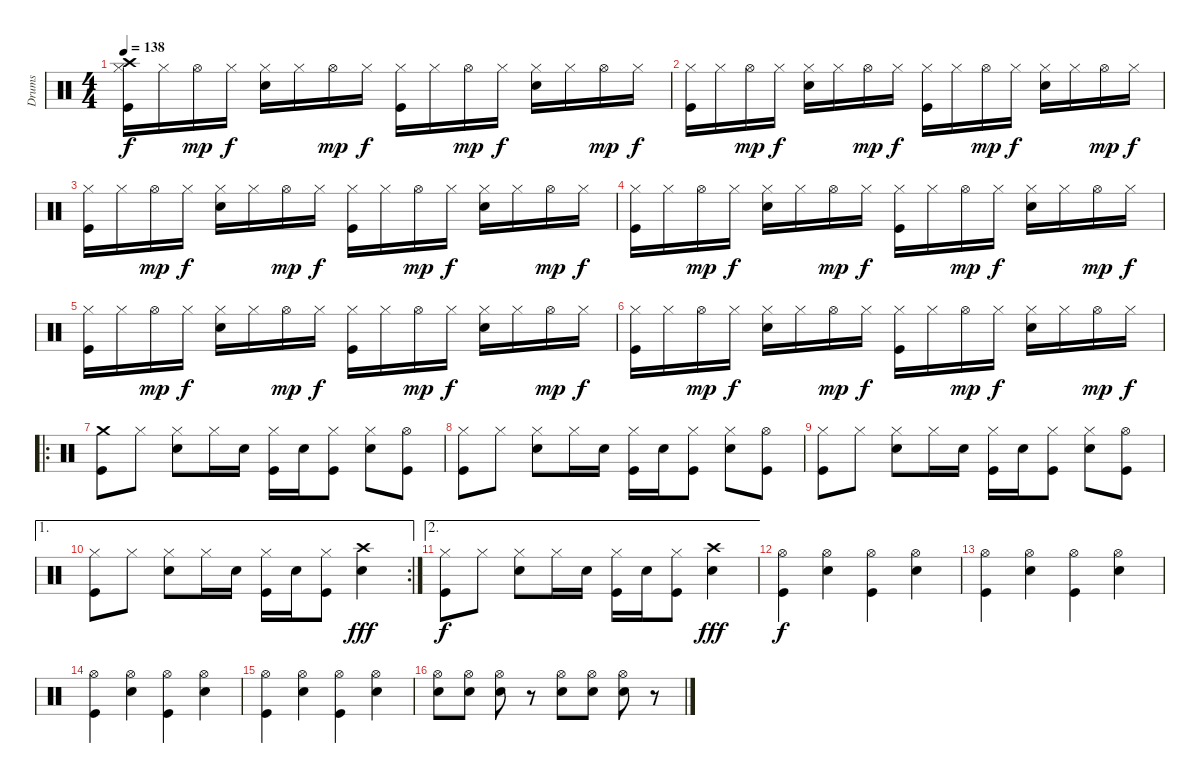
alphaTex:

\track ("Drums" "Drums") {instrument percussion}
\staff {score}
\articulation defaults
\ts (4 4)
\tempo 138
\clef neutral
\ks c
("Hi-Hat (closed)" "Kick (hit)" "Crash high (hit)").16{dy f} "Hi-Hat (closed)".16 "Hi-Hat (open)".16{dy mp} "Hi-Hat (closed)".16{dy f} ("Hi-Hat (closed)" "Snare (hit) 2").16 "Hi-Hat (closed)".16 "Hi-Hat (open)".16{dy mp} "Hi-Hat (closed)".16{dy f} ("Hi-Hat (closed)" "Kick (hit)").16 "Hi-Hat (closed)".16 "Hi-Hat (open)".16{dy mp} "Hi-Hat (closed)".16{dy f} ("Hi-Hat (closed)" "Snare (hit) 2").16 "Hi-Hat (closed)".16 "Hi-Hat (open)".16{dy mp} "Hi-Hat (closed)".16{dy f} |
("Hi-Hat (closed)" "Kick (hit)").16 "Hi-Hat (closed)".16 "Hi-Hat (open)".16{dy mp} "Hi-Hat (closed)".16{dy f} ("Hi-Hat (closed)" "Snare (hit) 2").16 "Hi-Hat (closed)".16 "Hi-Hat (open)".16{dy mp} "Hi-Hat (closed)".16{dy f} ("Hi-Hat (closed)" "Kick (hit)").16 "Hi-Hat (closed)".16 "Hi-Hat (open)".16{dy mp} "Hi-Hat (closed)".16{dy f} ("Hi-Hat (closed)" "Snare (hit) 2").16 "Hi-Hat (closed)".16 "Hi-Hat (open)".16{dy mp} "Hi-Hat (closed)".16{dy f} |
("Hi-Hat (closed)" "Kick (hit)").16 "Hi-Hat (closed)".16 "Hi-Hat (open)".16{dy mp} "Hi-Hat (closed)".16{dy f} ("Hi-Hat (closed)" "Snare (hit) 2").16 "Hi-Hat (closed)".16 "Hi-Hat (open)".16{dy mp} "Hi-Hat (closed)".16{dy f} ("Hi-Hat (closed)" "Kick (hit)").16 "Hi-Hat (closed)".16 "Hi-Hat (open)".16{dy mp} "Hi-Hat (closed)".16{dy f} ("Hi-Hat (closed)" "Snare (hit) 2").16 "Hi-Hat (closed)".16 "Hi-Hat (open)".16{dy mp} "Hi-Hat (closed)".16{dy f} |
("Hi-Hat (closed)" "Kick (hit)").16 "Hi-Hat (closed)".16 "Hi-Hat (open)".16{dy mp} "Hi-Hat (closed)".16{dy f} ("Hi-Hat (closed)" "Snare (hit) 2").16 "Hi-Hat (closed)".16 "Hi-Hat (open)".16{dy mp} "Hi-Hat (closed)".16{dy f} ("Hi-Hat (closed)" "Kick (hit)").16 "Hi-Hat (closed)".16 "Hi-Hat (open)".16{dy mp} "Hi-Hat (closed)".16{dy f} ("Hi-Hat (closed)" "Snare (hit) 2").16 "Hi-Hat (closed)".16 "Hi-Hat (open)".16{dy mp} "Hi-Hat (closed)".16{dy f} |
("Hi-Hat (closed)" "Kick (hit)").16 "Hi-Hat (closed)".16 "Hi-Hat (open)".16{dy mp} "Hi-Hat (closed)".16{dy f} ("Hi-Hat (closed)" "Snare (hit) 2").16 "Hi-Hat (closed)".16 "Hi-Hat (open)".16{dy mp} "Hi-Hat (closed)".16{dy f} ("Hi-Hat (closed)" "Kick (hit)").16 "Hi-Hat (closed)".16 "Hi-Hat (open)".16{dy mp} "Hi-Hat (closed)".16{dy f} ("Hi-Hat (closed)" "Snare (hit) 2").16 "Hi-Hat (closed)".16 "Hi-Hat (open)".16{dy mp} "Hi-Hat (closed)".16{dy f} |
("Hi-Hat (closed)" "Kick (hit)").16 "Hi-Hat (closed)".16 "Hi-Hat (open)".16{dy mp} "Hi-Hat (closed)".16{dy f} ("Hi-Hat (closed)" "Snare (hit) 2").16 "Hi-Hat (closed)".16 "Hi-Hat (open)".16{dy mp} "Hi-Hat (closed)".16{dy f} ("Hi-Hat (closed)" "Kick (hit)").16 "Hi-Hat (closed)".16 "Hi-Hat (open)".16{dy mp} "Hi-Hat (closed)".16{dy f} ("Hi-Hat (closed)" "Snare (hit) 2").16 "Hi-Hat (closed)".16 "Hi-Hat (open)".16{dy mp} "Hi-Hat (closed)".16{dy f} |
\ro
("Crash medium (hit)" "Kick (hit)").8 "Hi-Hat (closed)".8 ("Hi-Hat (closed)" "Snare (hit) 2").8 "Hi-Hat (closed)".16 "Snare (hit) 2".16 ("Hi-Hat (closed)" "Kick (hit)").16 "Snare (hit) 2".16 ("Hi-Hat (closed)" "Kick (hit)").8 ("Hi-Hat (closed)" "Snare (hit) 2").8 ("Hi-Hat (open)" "Kick (hit)").8 |
("Hi-Hat (closed)" "Kick (hit)").8 "Hi-Hat (closed)".8 ("Hi-Hat (closed)" "Snare (hit) 2").8 "Hi-Hat (closed)".16 "Snare (hit) 2".16 ("Hi-Hat (closed)" "Kick (hit)").16 "Snare (hit) 2".16 ("Hi-Hat (closed)" "Kick (hit)").8 ("Hi-Hat (closed)" "Snare (hit) 2").8 ("Hi-Hat (open)" "Kick (hit)").8 |
("Hi-Hat (closed)" "Kick (hit)").8 "Hi-Hat (closed)".8 ("Hi-Hat (closed)" "Snare (hit) 2").8 "Hi-Hat (closed)".16 "Snare (hit) 2".16 ("Hi-Hat (closed)" "Kick (hit)").16 "Snare (hit) 2".16 ("Hi-Hat (closed)" "Kick (hit)").8 ("Hi-Hat (closed)" "Snare (hit) 2").8 ("Hi-Hat (open)" "Kick (hit)").8 |
\ae 1
\rc 2
("Hi-Hat (closed)" "Kick (hit)").8 "Hi-Hat (closed)".8 ("Hi-Hat (closed)" "Snare (hit) 2").8 "Hi-Hat (closed)".16 "Snare (hit) 2".16 ("Hi-Hat (closed)" "Kick (hit)").16 "Snare (hit) 2".16 ("Hi-Hat (closed)" "Kick (hit)").8 ("Crash high (hit)" "Snare (hit) 2").4{dy fff} |
\ae 2
("Hi-Hat (closed)" "Kick (hit)").8{dy f} "Hi-Hat (closed)".8 ("Hi-Hat (closed)" "Snare (hit) 2").8 "Hi-Hat (closed)".16 "Snare (hit) 2".16 ("Hi-Hat (closed)" "Kick (hit)").16 "Snare (hit) 2".16 ("Hi-Hat (closed)" "Kick (hit)").8 ("Crash high (hit)" "Snare (hit) 2").4{dy fff} |
("Hi-Hat (open)" "Kick (hit)").4{dy f} ("Hi-Hat (open)" "Snare (hit) 2").4 ("Hi-Hat (open)" "Kick (hit)").4 ("Hi-Hat (open)" "Snare (hit) 2").4 |
("Hi-Hat (open)" "Kick (hit)").4 ("Hi-Hat (open)" "Snare (hit) 2").4 ("Hi-Hat (open)" "Kick (hit)").4 ("Hi-Hat (open)" "Snare (hit) 2").4 |
("Hi-Hat (open)" "Kick (hit)").4 ("Hi-Hat (open)" "Snare (hit) 2").4 ("Hi-Hat (open)" "Kick (hit)").4 ("Hi-Hat (open)" "Snare (hit) 2").4 |
("Hi-Hat (open)" "Kick (hit)").4 ("Hi-Hat (open)" "Snare (hit) 2").4 ("Hi-Hat (open)" "Kick (hit)").4 ("Hi-Hat (open)" "Snare (hit) 2").4 |
("Hi-Hat (open)" "Snare (hit) 2").8 ("Hi-Hat (open)" "Snare (hit) 2").8 ("Hi-Hat (open)" "Snare (hit) 2").8 r.8 ("Hi-Hat (open)" "Snare (hit) 2").8 ("Hi-Hat (open)" "Snare (hit) 2").8 ("Hi-Hat (open)" "Snare (hit) 2").8 r.8
